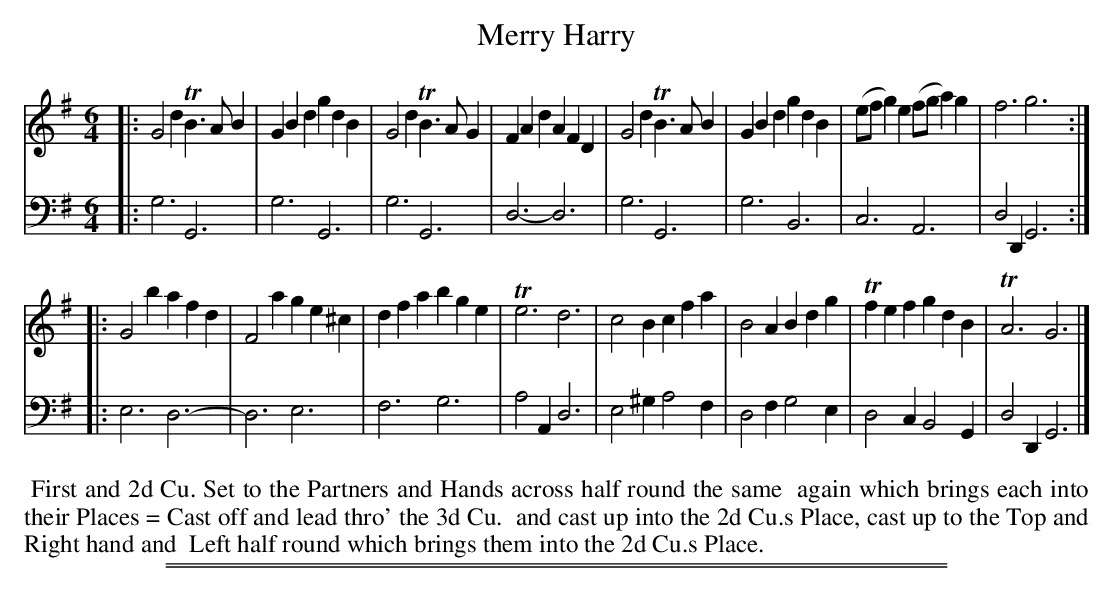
X:1
T: Merry Harry
M: 6/4
L: 1/4
K: G
V: 1
|:\
G2d TB>AB | GBd gdB  | G2d TB>AG | FAd AFD |\
G2d TB>AB | GBd gdB  | (e/f/g)e (f/g/a)g | f3 g3 :|
|:\
G2b  afd  | F2a ge^c | dfa bge | Te3 d3 |\
c2B  cfa  | B2A Bdg  |Tfef gdB | TA3 G3 |]
V: 2 clef=bass middle=d
|:\
g3 G3 | g3 G3 | g3 G3 | d3- d3 |\
g3 G3 | g3 B3 | c3 A3 | d2D G3 :|
|:\
e3   d3- | d3  e3  | f3  g3  | a2A d3 |\
e2^g a2f | d2f g2e | d2c B2G | d2D G3 |]
